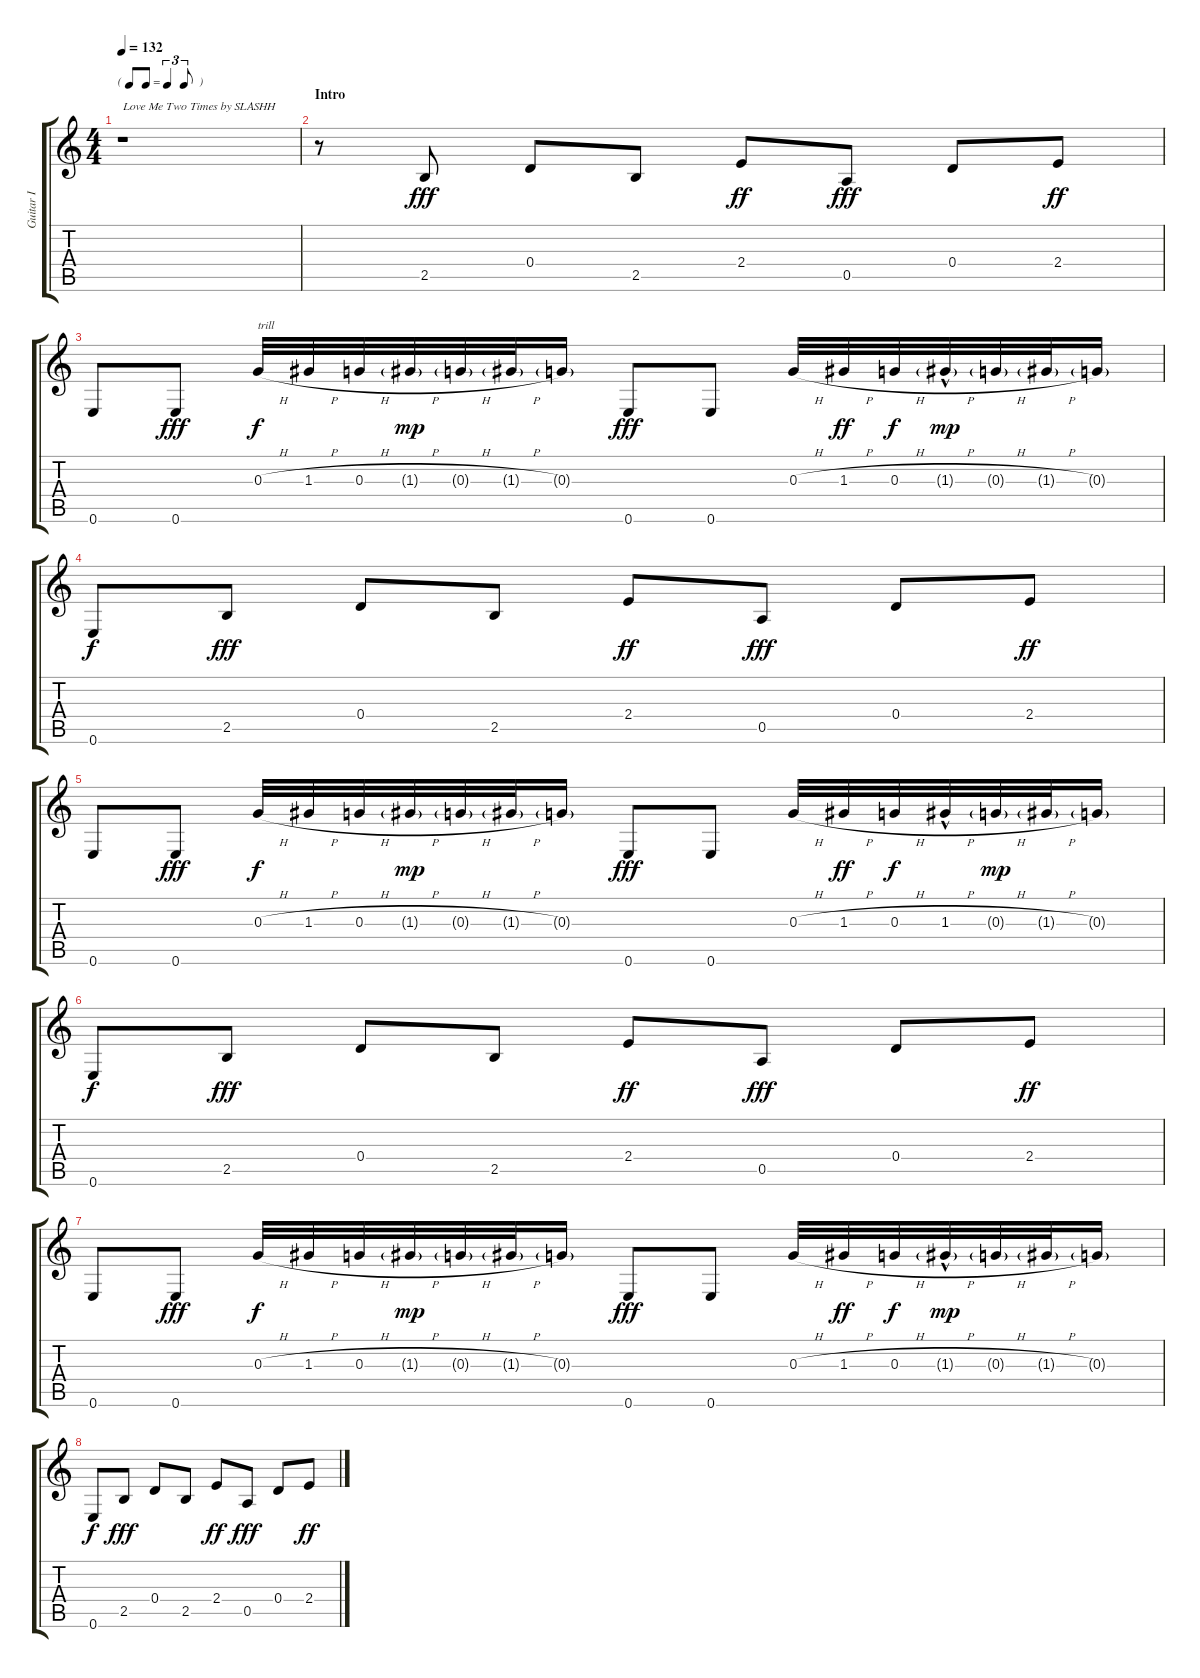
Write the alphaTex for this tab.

\track ("Guitar I" "Guitar I") {instrument electricguitarclean}
\staff {score tabs}
\tuning (E4 B3 G3 D3 A2 E2) {hide}
\ts (4 4)
\tf triplet8th
\tempo 132
\clef g2
\ks c
r.1{txt "Love Me Two Times by SLASHH" dy fff instrument electricguitarclean} |
\section ("" "Intro")
r.8 2.5.8 0.4.8 2.5.8 2.4.8{dy ff} 0.5.8{dy fff} 0.4.8 2.4.8{dy ff} |
0.6.8 0.6.8{dy fff} 0.3{h}.32{txt "trill" dy f} 1.3{h}.32 0.3{h}.32 1.3{h g}.32{dy mp} 0.3{h g}.32 1.3{h g}.32 0.3{g}.16 0.6.8{dy fff} 0.6.8 0.3{h}.32 1.3{h}.32{dy ff} 0.3{h}.32{dy f} 1.3{h g hac}.32{dy mp} 0.3{h g}.32 1.3{h g}.32 0.3{g}.16 |
0.6.8{dy f} 2.5.8{dy fff} 0.4.8 2.5.8 2.4.8{dy ff} 0.5.8{dy fff} 0.4.8 2.4.8{dy ff} |
0.6.8 0.6.8{dy fff} 0.3{h}.32{dy f} 1.3{h}.32 0.3{h}.32 1.3{h g}.32{dy mp} 0.3{h g}.32 1.3{h g}.32 0.3{g}.16 0.6.8{dy fff} 0.6.8 0.3{h}.32 1.3{h}.32{dy ff} 0.3{h}.32{dy f} 1.3{h hac}.32 0.3{h g}.32{dy mp} 1.3{h g}.32 0.3{g}.16 |
0.6.8{dy f} 2.5.8{dy fff} 0.4.8 2.5.8 2.4.8{dy ff} 0.5.8{dy fff} 0.4.8 2.4.8{dy ff} |
0.6.8 0.6.8{dy fff} 0.3{h}.32{dy f} 1.3{h}.32 0.3{h}.32 1.3{h g}.32{dy mp} 0.3{h g}.32 1.3{h g}.32 0.3{g}.16 0.6.8{dy fff} 0.6.8 0.3{h}.32 1.3{h}.32{dy ff} 0.3{h}.32{dy f} 1.3{h g hac}.32{dy mp} 0.3{h g}.32 1.3{h g}.32 0.3{g}.16 |
0.6.8{dy f} 2.5.8{dy fff} 0.4.8 2.5.8 2.4.8{dy ff} 0.5.8{dy fff} 0.4.8 2.4.8{dy ff}
